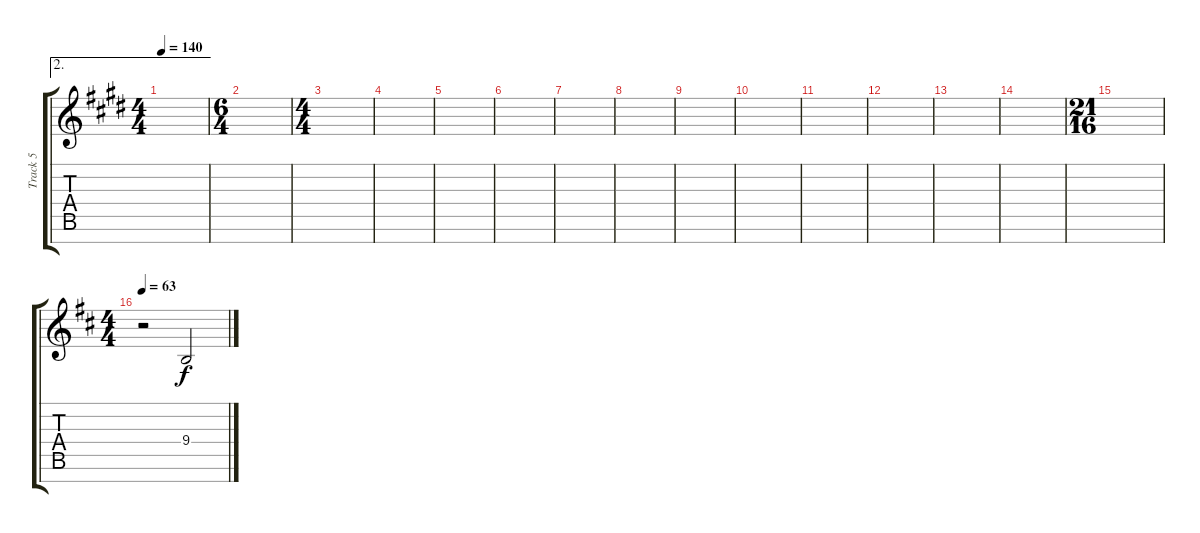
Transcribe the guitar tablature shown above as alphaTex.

\track ("Track 5" "Track 5") {instrument lead8bassandlead}
\staff {score tabs}
\tuning (E4 B3 G3 D3 A2 E2 B1) {hide}
\ae 2
\ts (4 4)
\tempo 140
\clef g2
\ks c#minor
|
\ts (6 4)
|
\ts (4 4)
|
|
|
|
|
|
|
|
|
|
|
|
\ts (21 16)
|
\ts (4 4)
\tempo 63
\ks d
r.2 9.4.2
